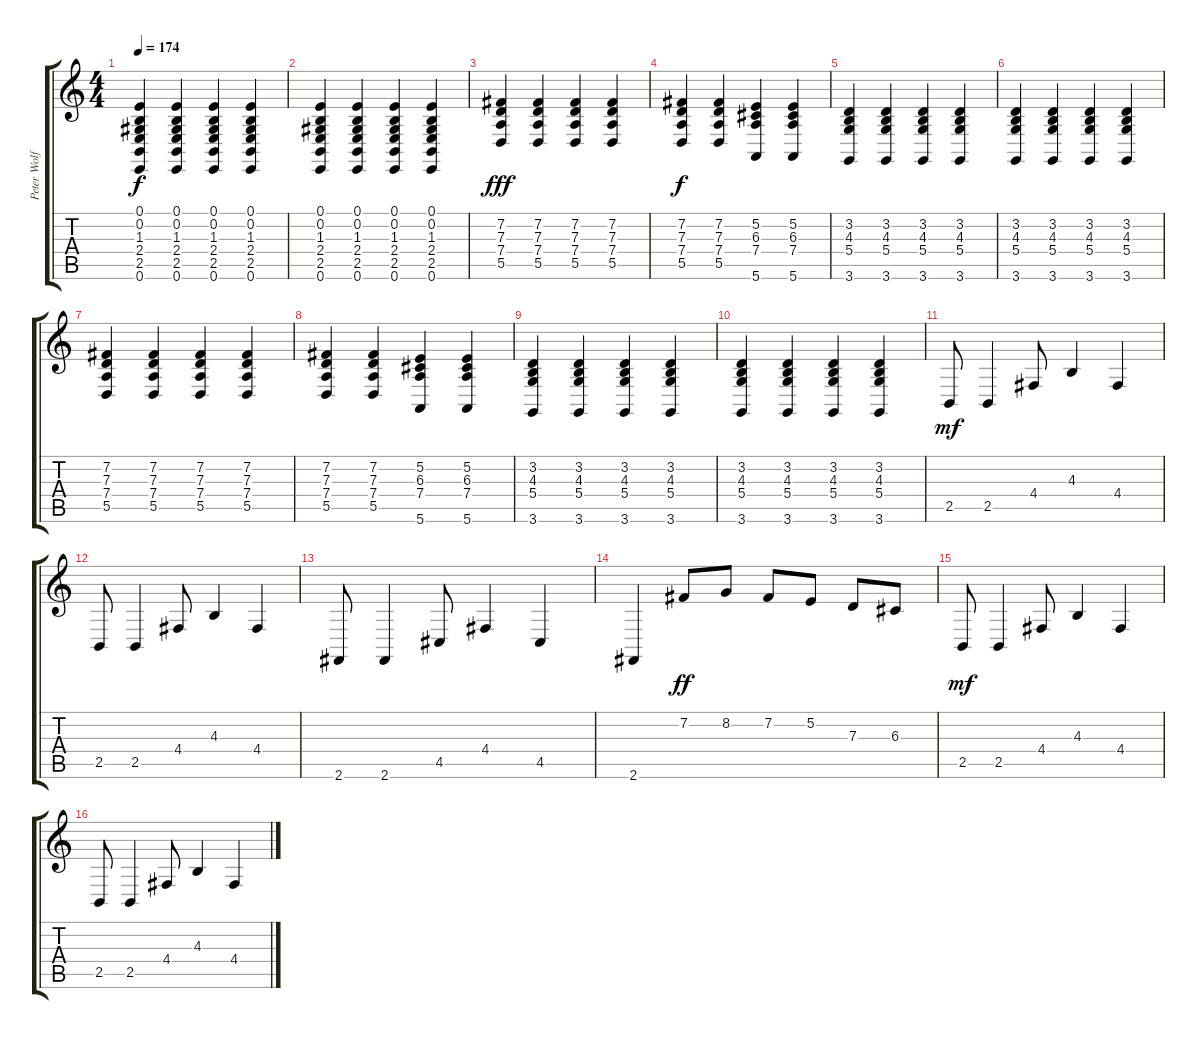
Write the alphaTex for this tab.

\track ("Peter Wolf " "Peter Wolf") {instrument electricgrandpiano}
\staff {score tabs}
\tuning (E4 B3 G3 D3 A2 E2) {hide}
\ts (4 4)
\tempo 174
\clef g2
\ks c
(0.1 0.2 1.3 2.4 2.5 0.6).4{dy f} (0.1 0.2 1.3 2.4 2.5 0.6).4 (0.1 0.2 1.3 2.4 2.5 0.6).4 (0.1 0.2 1.3 2.4 2.5 0.6).4 |
(0.1 0.2 1.3 2.4 2.5 0.6).4 (0.1 0.2 1.3 2.4 2.5 0.6).4 (0.1 0.2 1.3 2.4 2.5 0.6).4 (0.1 0.2 1.3 2.4 2.5 0.6).4 |
(7.2 7.3 7.4 5.5).4{dy fff} (7.2 7.3 7.4 5.5).4 (7.2 7.3 7.4 5.5).4 (7.2 7.3 7.4 5.5).4 |
(7.2 7.3 7.4 5.5).4{dy f} (7.2 7.3 7.4 5.5).4 (5.2 6.3 7.4 5.6).4 (5.2 6.3 7.4 5.6).4 |
(3.2 4.3 5.4 3.6).4 (3.2 4.3 5.4 3.6).4 (3.2 4.3 5.4 3.6).4 (3.2 4.3 5.4 3.6).4 |
(3.2 4.3 5.4 3.6).4 (3.2 4.3 5.4 3.6).4 (3.2 4.3 5.4 3.6).4 (3.2 4.3 5.4 3.6).4 |
(7.2 7.3 7.4 5.5).4 (7.2 7.3 7.4 5.5).4 (7.2 7.3 7.4 5.5).4 (7.2 7.3 7.4 5.5).4 |
(7.2 7.3 7.4 5.5).4 (7.2 7.3 7.4 5.5).4 (5.2 6.3 7.4 5.6).4 (5.2 6.3 7.4 5.6).4 |
(3.2 4.3 5.4 3.6).4 (3.2 4.3 5.4 3.6).4 (3.2 4.3 5.4 3.6).4 (3.2 4.3 5.4 3.6).4 |
(3.2 4.3 5.4 3.6).4 (3.2 4.3 5.4 3.6).4 (3.2 4.3 5.4 3.6).4 (3.2 4.3 5.4 3.6).4 |
2.5.8{dy mf} 2.5.4 4.4.8 4.3.4 4.4.4 |
2.5.8 2.5.4 4.4.8 4.3.4 4.4.4 |
2.6.8 2.6.4 4.5.8 4.4.4 4.5.4 |
2.6.4 7.2.8{dy ff} 8.2.8 7.2.8 5.2.8 7.3.8 6.3.8 |
2.5.8{dy mf} 2.5.4 4.4.8 4.3.4 4.4.4 |
2.5.8 2.5.4 4.4.8 4.3.4 4.4.4
